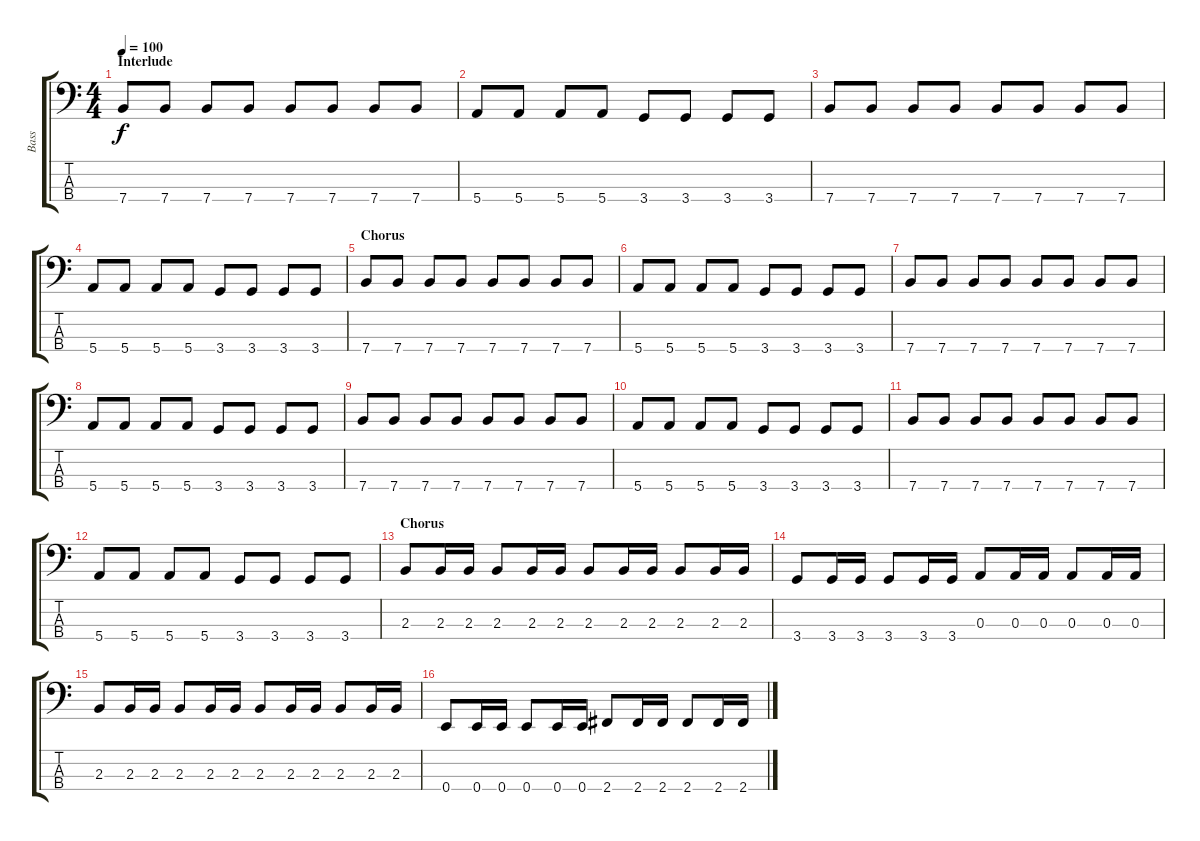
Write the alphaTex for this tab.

\track ("Bass" "Bass") {instrument electricbassfinger}
\staff {score tabs}
\tuning (G2 D2 A1 E1) {hide}
\ts (4 4)
\section ("" "Interlude")
\tempo 100
\clef f4
\ks c
7.4.8{dy f} 7.4.8 7.4.8 7.4.8 7.4.8 7.4.8 7.4.8 7.4.8 |
5.4.8 5.4.8 5.4.8 5.4.8 3.4.8 3.4.8 3.4.8 3.4.8 |
7.4.8 7.4.8 7.4.8 7.4.8 7.4.8 7.4.8 7.4.8 7.4.8 |
5.4.8 5.4.8 5.4.8 5.4.8 3.4.8 3.4.8 3.4.8 3.4.8 |
\section ("" "Chorus")
7.4.8 7.4.8 7.4.8 7.4.8 7.4.8 7.4.8 7.4.8 7.4.8 |
5.4.8 5.4.8 5.4.8 5.4.8 3.4.8 3.4.8 3.4.8 3.4.8 |
7.4.8 7.4.8 7.4.8 7.4.8 7.4.8 7.4.8 7.4.8 7.4.8 |
5.4.8 5.4.8 5.4.8 5.4.8 3.4.8 3.4.8 3.4.8 3.4.8 |
7.4.8 7.4.8 7.4.8 7.4.8 7.4.8 7.4.8 7.4.8 7.4.8 |
5.4.8 5.4.8 5.4.8 5.4.8 3.4.8 3.4.8 3.4.8 3.4.8 |
7.4.8 7.4.8 7.4.8 7.4.8 7.4.8 7.4.8 7.4.8 7.4.8 |
5.4.8 5.4.8 5.4.8 5.4.8 3.4.8 3.4.8 3.4.8 3.4.8 |
\section ("" "Chorus")
2.3.8 2.3.16 2.3.16 2.3.8 2.3.16 2.3.16 2.3.8 2.3.16 2.3.16 2.3.8 2.3.16 2.3.16 |
3.4.8 3.4.16 3.4.16 3.4.8 3.4.16 3.4.16 0.3.8 0.3.16 0.3.16 0.3.8 0.3.16 0.3.16 |
2.3.8 2.3.16 2.3.16 2.3.8 2.3.16 2.3.16 2.3.8 2.3.16 2.3.16 2.3.8 2.3.16 2.3.16 |
0.4.8 0.4.16 0.4.16 0.4.8 0.4.16 0.4.16 2.4.8 2.4.16 2.4.16 2.4.8 2.4.16 2.4.16
